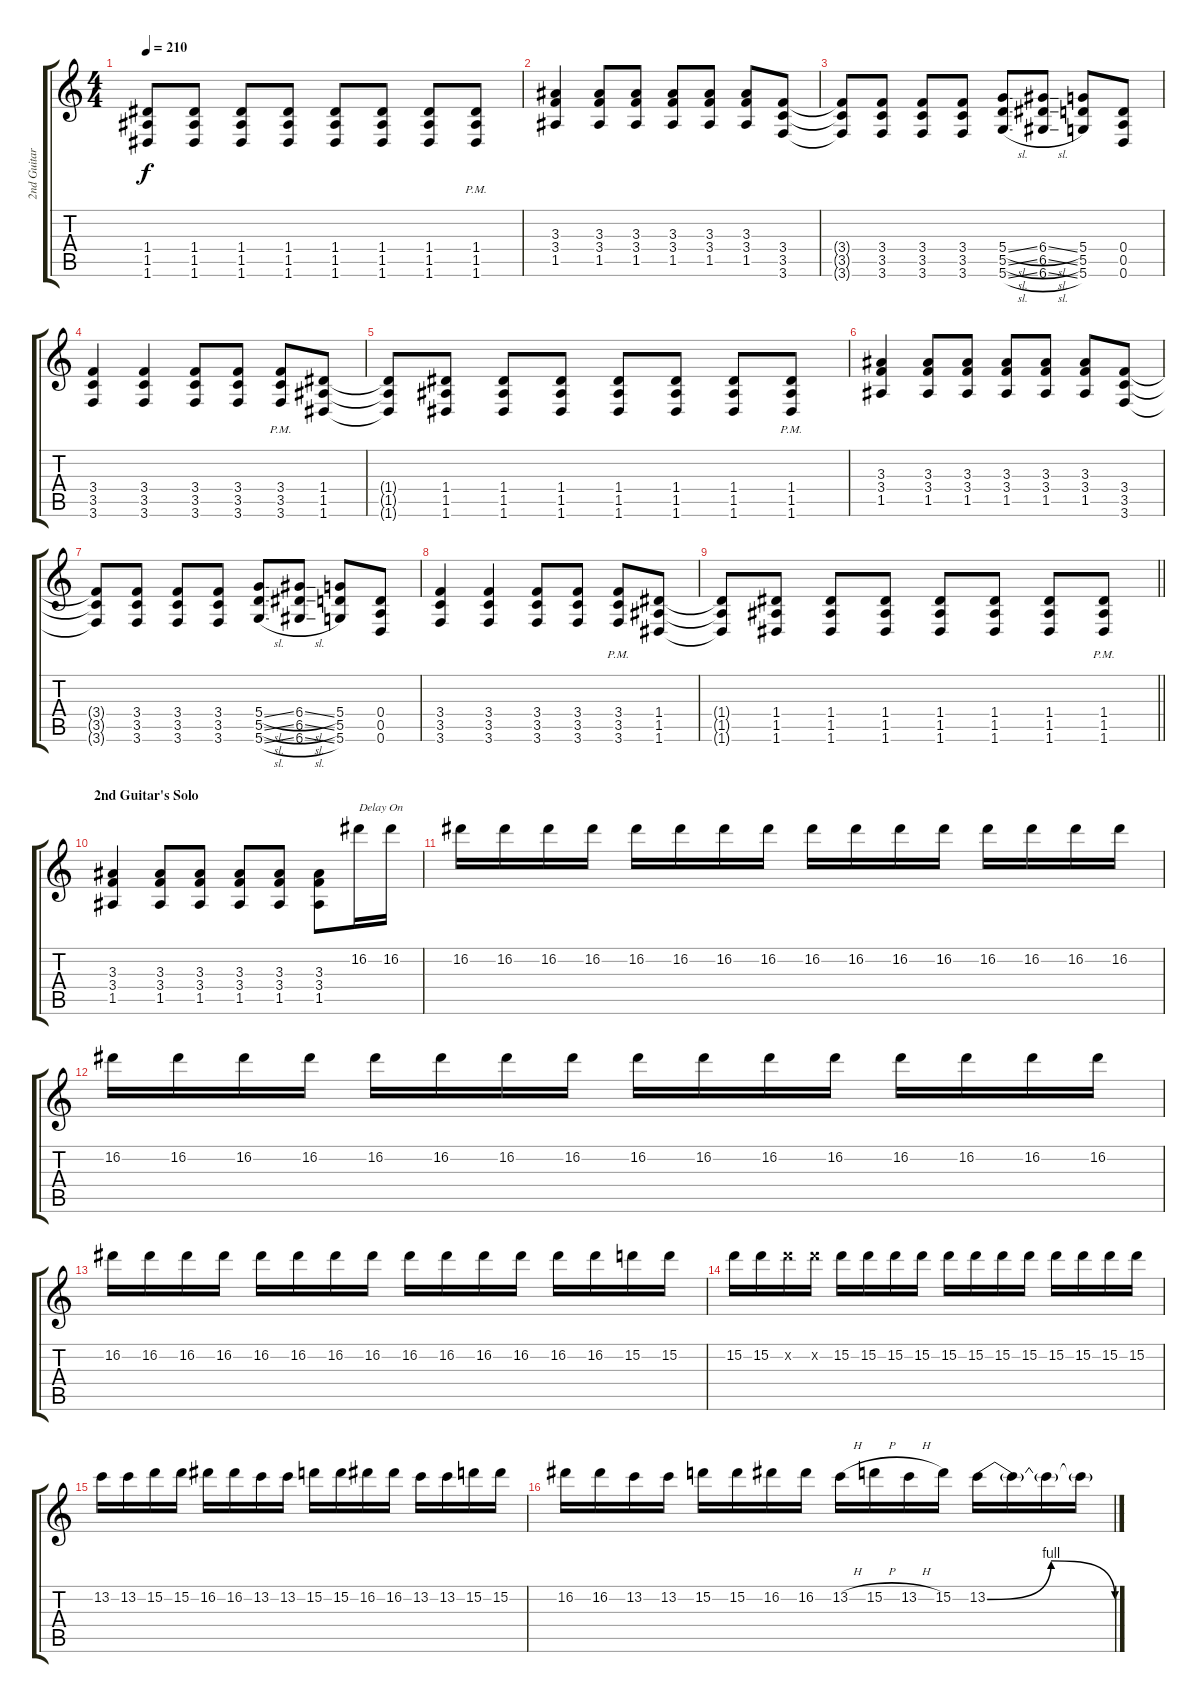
\track ("2nd Guitar" "2nd Guitar") {instrument distortionguitar}
\staff {score tabs}
\tuning (E4 B3 G3 D3 A2 D2) {hide}
\ts (4 4)
\tempo 210
\clef g2
\ks c
(1.4{t} 1.5{t} 1.6{t}).8{dy f} (1.4 1.5 1.6).8 (1.4 1.5 1.6).8 (1.4 1.5 1.6).8 (1.4 1.5 1.6).8 (1.4 1.5 1.6).8 (1.4 1.5 1.6).8 (1.4{pm} 1.5{pm} 1.6{pm}).8 |
(3.3 3.4 1.5).4 (3.3 3.4 1.5).8 (3.3 3.4 1.5).8 (3.3 3.4 1.5).8 (3.3 3.4 1.5).8 (3.3 3.4 1.5).8 (3.4 3.5 3.6).8 |
(3.4{t} 3.5{t} 3.6{t}).8 (3.4 3.5 3.6).8 (3.4 3.5 3.6).8 (3.4 3.5 3.6).8 (5.4{sl} 5.5{sl} 5.6{sl}).8 (6.4{sl} 6.5{sl} 6.6{sl}).8 (5.4 5.5 5.6).8 (0.4 0.5 0.6).8 |
(3.4 3.5 3.6).4 (3.4 3.5 3.6).4 (3.4 3.5 3.6).8 (3.4 3.5 3.6).8 (3.4{pm} 3.5{pm} 3.6{pm}).8 (1.4 1.5 1.6).8 |
(1.4{t} 1.5{t} 1.6{t}).8 (1.4 1.5 1.6).8 (1.4 1.5 1.6).8 (1.4 1.5 1.6).8 (1.4 1.5 1.6).8 (1.4 1.5 1.6).8 (1.4 1.5 1.6).8 (1.4{pm} 1.5{pm} 1.6{pm}).8 |
(3.3 3.4 1.5).4 (3.3 3.4 1.5).8 (3.3 3.4 1.5).8 (3.3 3.4 1.5).8 (3.3 3.4 1.5).8 (3.3 3.4 1.5).8 (3.4 3.5 3.6).8 |
(3.4{t} 3.5{t} 3.6{t}).8 (3.4 3.5 3.6).8 (3.4 3.5 3.6).8 (3.4 3.5 3.6).8 (5.4{sl} 5.5{sl} 5.6{sl}).8 (6.4{sl} 6.5{sl} 6.6{sl}).8 (5.4 5.5 5.6).8 (0.4 0.5 0.6).8 |
(3.4 3.5 3.6).4 (3.4 3.5 3.6).4 (3.4 3.5 3.6).8 (3.4 3.5 3.6).8 (3.4{pm} 3.5{pm} 3.6{pm}).8 (1.4 1.5 1.6).8 |
\barLineRight lightlight
(1.4{t} 1.5{t} 1.6{t}).8 (1.4 1.5 1.6).8 (1.4 1.5 1.6).8 (1.4 1.5 1.6).8 (1.4 1.5 1.6).8 (1.4 1.5 1.6).8 (1.4 1.5 1.6).8 (1.4{pm} 1.5{pm} 1.6{pm}).8 |
\section ("" "2nd Guitar's Solo")
(3.3 3.4 1.5).4 (3.3 3.4 1.5).8 (3.3 3.4 1.5).8 (3.3 3.4 1.5).8 (3.3 3.4 1.5).8 (3.3 3.4 1.5).8 16.2.16{txt "Delay On"} 16.2.16 |
16.2.16 16.2.16 16.2.16 16.2.16 16.2.16 16.2.16 16.2.16 16.2.16 16.2.16 16.2.16 16.2.16 16.2.16 16.2.16 16.2.16 16.2.16 16.2.16 |
16.2.16 16.2.16 16.2.16 16.2.16 16.2.16 16.2.16 16.2.16 16.2.16 16.2.16 16.2.16 16.2.16 16.2.16 16.2.16 16.2.16 16.2.16 16.2.16 |
16.2.16 16.2.16 16.2.16 16.2.16 16.2.16 16.2.16 16.2.16 16.2.16 16.2.16 16.2.16 16.2.16 16.2.16 16.2.16 16.2.16 15.2.16 15.2.16 |
15.2.16 15.2.16 15.2{x}.16 15.2{x}.16 15.2.16 15.2.16 15.2.16 15.2.16 15.2.16 15.2.16 15.2.16 15.2.16 15.2.16 15.2.16 15.2.16 15.2.16 |
13.2.16 13.2.16 15.2.16 15.2.16 16.2.16 16.2.16 13.2.16 13.2.16 15.2.16 15.2.16 16.2.16 16.2.16 13.2.16 13.2.16 15.2.16 15.2.16 |
16.2.16 16.2.16 13.2.16 13.2.16 15.2.16 15.2.16 16.2.16 16.2.16 13.2{h}.16 15.2{h}.16 13.2{h}.16 15.2.16 13.2{be (bendrelease 0 0 30 4 30 4 60 0)}.16 13.2{t}.16 13.2{t}.16 13.2{t}.16
